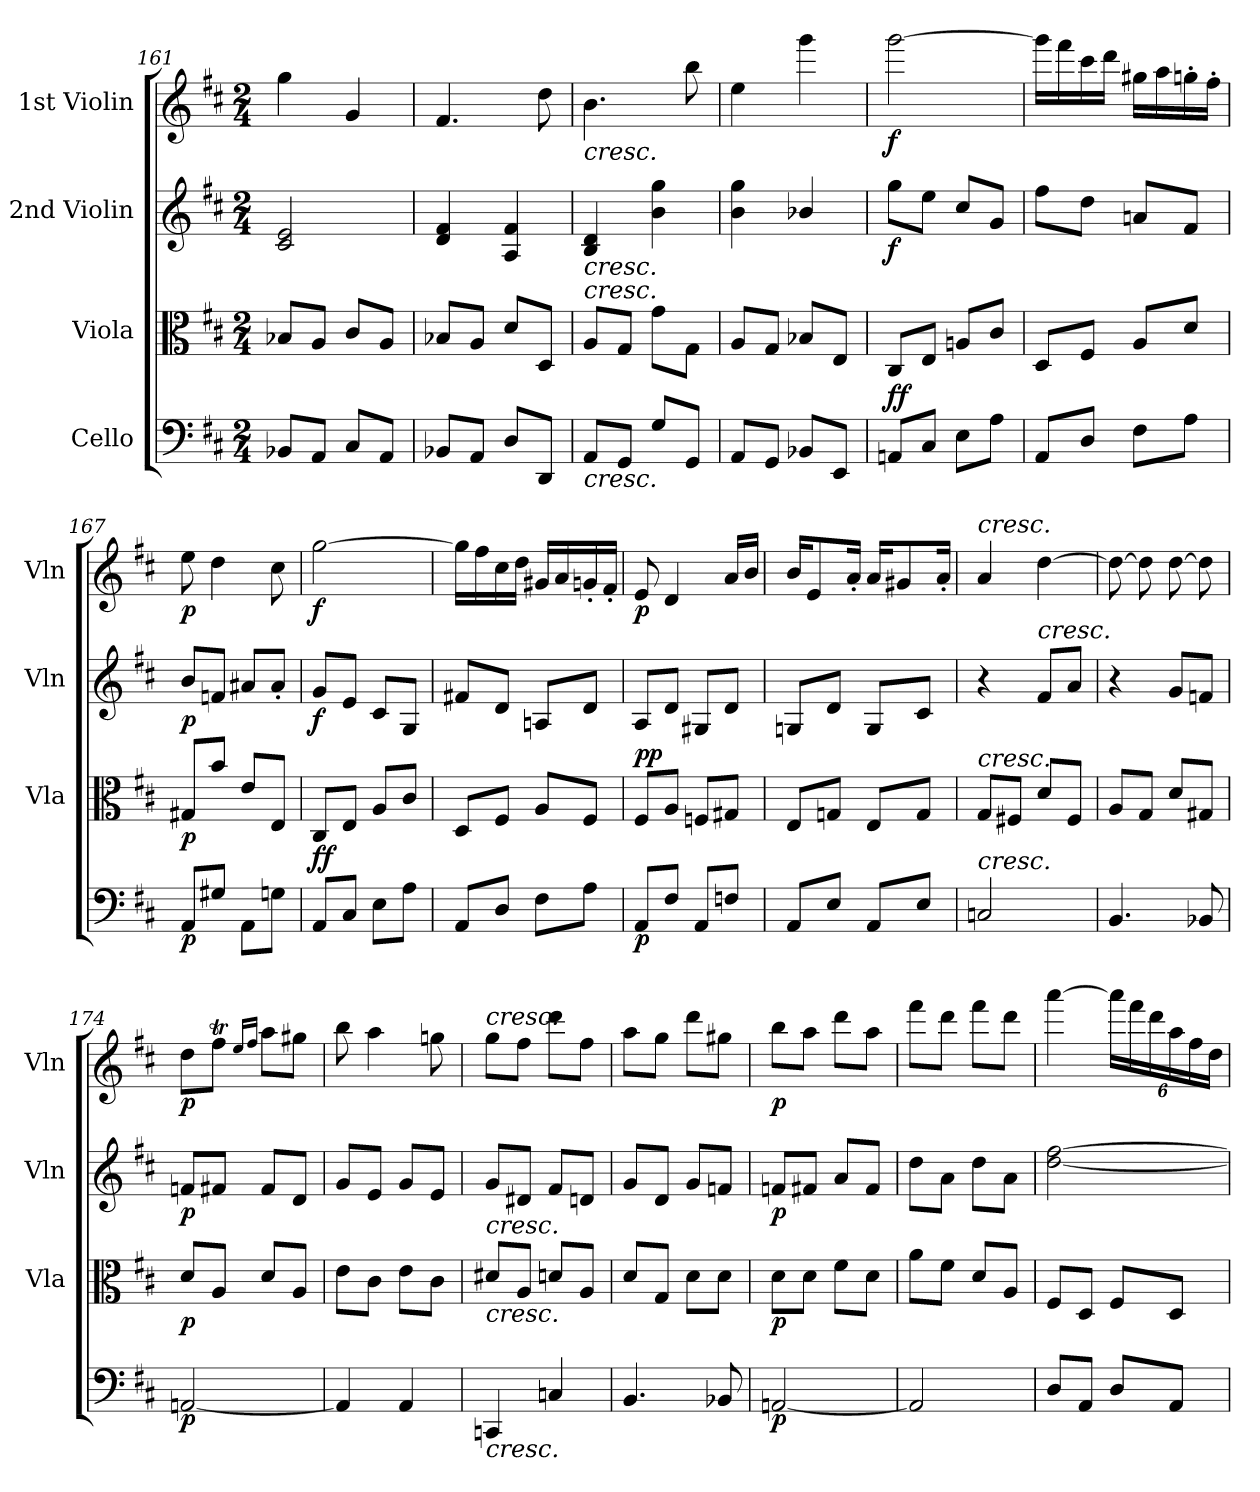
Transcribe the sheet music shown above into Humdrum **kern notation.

**kern	**dynam	**kern	**dynam	**kern	**dynam	**kern	**dynam
*part4	*part4	*part3	*part3	*part2	*part2	*part1	*part1
*staff4	*staff4	*staff3	*staff3	*staff2	*staff2	*staff1	*staff1
*I"Cello	*	*I"Viola	*	*I"2nd Violin	*	*I"1st Violin	*
*	*	*I'Vla	*	*I'Vln	*	*I'Vln	*
*clefF4	*	*clefC3	*	*clefG2	*	*clefG2	*
*k[f#c#]	*	*k[f#c#]	*	*k[f#c#]	*	*k[f#c#]	*
*M2/4	*	*M2/4	*	*M2/4	*	*M2/4	*
=161	=161	=161	=161	=161	=161	=161	=161
8BB-X/L	.	8B-X/L	.	2c#/ 2e/	.	4gg\	.
8AA/J	.	8A/J	.	.	.	.	.
8C#/L	.	8c#/L	.	.	.	4g/	.
8AA/J	.	8A/J	.	.	.	.	.
=162	=162	=162	=162	=162	=162	=162	=162
8BB-X/L	.	8B-X/L	.	4d/ 4f#/	.	4.f#/	.
8AA/J	.	8A/J	.	.	.	.	.
8D/L	.	8d/L	.	4A/ 4f#/	.	.	.
8DD/J	.	8D/J	.	.	.	8dd\	.
=163	=163	=163	=163	=163	=163	=163	=163
!	!	!	!	!	!	!LO:TX:b:i:t=cresc.	!
!	!	!	!	!LO:TX:b:i:t=cresc.	!	!	!
!	!	!LO:TX:a:i:t=cresc.	!	!	!	!	!
!LO:TX:b:i:t=cresc.	!	!	!	!	!	!	!
8AA/L	.	8A/L	.	4B/ 4d/	.	4.b\	.
8GG/J	.	8G/J	.	.	.	.	.
8G/L	.	8g\L	.	4b\ 4gg\	.	.	.
8GG/J	.	8G\J	.	.	.	8bb\	.
=164	=164	=164	=164	=164	=164	=164	=164
8AA/L	.	8A/L	.	4b\ 4gg\	.	4ee\	.
8GG/J	.	8G/J	.	.	.	.	.
8BB-X/L	.	8B-X/L	.	4b-X/	.	4ggg\	.
8EE/J	.	8E/J	.	.	.	.	.
=165	=165	=165	=165	=165	=165	=165	=165
!	!LO:DY:b	!	!	!	!	!	!
!	!LO:DY:n=1:a	!	!	!	!LO:DY:b	!	!LO:DY:b
8AAn/L	f f	8C#/L	.	8gg\L	f	[2ggg\	f
8C#/J	.	8E/J	.	8ee\J	.	.	.
8E\L	.	8An/L	.	8cc#/L	.	.	.
8A\J	.	8c#/J	.	8g/J	.	.	.
=166	=166	=166	=166	=166	=166	=166	=166
8AA/L	.	8D/L	.	8ff#\L	.	16ggg\LL]	.
.	.	.	.	.	.	16fff#\	.
8D/J	.	8F#/J	.	8dd\J	.	16ccc#\	.
.	.	.	.	.	.	16ddd\JJ	.
8F#\L	.	8A/L	.	8an/L	.	16gg#X\LL	.
.	.	.	.	.	.	16aa\	.
8A\J	.	8d/J	.	8f#/J	.	16ggn'\	.
.	.	.	.	.	.	16ff#'\JJ	.
=167	=167	=167	=167	=167	=167	=167	=167
!	!LO:DY:b	!	!LO:DY:b	!	!LO:DY:b	!	!LO:DY:b
8AA/L	p	8G#X/L	p	8b/L	p	8ee\	p
8G#X/J	.	8b/J	.	8fn/J	.	4dd\	.
8AA\L	.	8e/L	.	8a#X/L	.	.	.
8Gn\J	.	8E/J	.	8a#'/J	.	8cc#\	.
=168	=168	=168	=168	=168	=168	=168	=168
!	!LO:DY:b	!	!	!	!	!	!
!	!LO:DY:n=1:a	!	!	!	!LO:DY:b	!	!LO:DY:b
8AA/L	f f	8C#/L	.	8g/L	f	[2gg\	f
8C#/J	.	8E/J	.	8e/J	.	.	.
8E\L	.	8A/L	.	8c#/L	.	.	.
8A\J	.	8c#/J	.	8G/J	.	.	.
=169	=169	=169	=169	=169	=169	=169	=169
8AA/L	.	8D/L	.	8f#X/L	.	16gg\LL]	.
.	.	.	.	.	.	16ff#\	.
8D/J	.	8F#/J	.	8d/J	.	16cc#\	.
.	.	.	.	.	.	16dd\JJ	.
8F#\L	.	8A/L	.	8An/L	.	16g#X/LL	.
.	.	.	.	.	.	16a/	.
8A\J	.	8F#/J	.	8d/J	.	16gn'/	.
.	.	.	.	.	.	16f#'/JJ	.
=170	=170	=170	=170	=170	=170	=170	=170
!	!LO:DY:b	!	!LO:DY:b	!	!	!	!
!	!	!	!LO:DY:n=1:a	!	!	!	!LO:DY:b
8AA/L	p	8F#/L	p p	8A/L	.	8e/	p
8F#/J	.	8A/J	.	8d/J	.	4d/	.
8AA/L	.	8Fn/L	.	8G#X/L	.	.	.
8Fn/J	.	8G#X/J	.	8d/J	.	16a/LL	.
.	.	.	.	.	.	16b/JJ	.
=171	=171	=171	=171	=171	=171	=171	=171
8AA/L	.	8E/L	.	8Gn/L	.	16b/KL	.
.	.	.	.	.	.	8e/	.
8E/J	.	8Gn/J	.	8d/J	.	.	.
.	.	.	.	.	.	16a'/Jk	.
8AA/L	.	8E/L	.	8G/L	.	16a/KL	.
.	.	.	.	.	.	8g#X/	.
8E/J	.	8G/J	.	8c#/J	.	.	.
.	.	.	.	.	.	16a'/Jk	.
=172	=172	=172	=172	=172	=172	=172	=172
!	!	!	!	!	!	!LO:TX:a:i:t=cresc.	!
!	!	!LO:TX:a:i:t=cresc.	!	!	!	!	!
!LO:TX:a:i:t=cresc.	!	!	!	!	!	!	!
2Cn/	.	8G/L	.	4r	.	4a/	.
.	.	8F#X/J	.	.	.	.	.
!	!	!	!	!LO:TX:a:i:t=cresc.	!	!	!
.	.	8d/L	.	8f#/L	.	[4dd\	.
.	.	8F#/J	.	8a/J	.	.	.
=173	=173	=173	=173	=173	=173	=173	=173
4.BB/	.	8A/L	.	4r	.	8dd\_	.
.	.	8G/J	.	.	.	8dd\]	.
.	.	8d/L	.	8g/L	.	[8dd\	.
8BB-X/	.	8G#X/J	.	8fn/J	.	8dd\]	.
=174	=174	=174	=174	=174	=174	=174	=174
!	!LO:DY:b	!	!LO:DY:b	!	!LO:DY:b	!	!LO:DY:b
[2AAn/	p	8d/L	p	8fn/L	p	8dd\L	p
.	.	8A/J	.	8f#X/J	.	8ff#t\J	.
.	.	.	.	.	.	16qee/LL	.
.	.	.	.	.	.	16qff#/JJ	.
.	.	8d/L	.	8f#/L	.	8aa\L	.
.	.	8A/J	.	8d/J	.	8gg#X\J	.
=175	=175	=175	=175	=175	=175	=175	=175
4AA/]	.	8e\L	.	8g/L	.	8bb\	.
.	.	8c#\J	.	8e/J	.	4aa\	.
4AA/	.	8e\L	.	8g/L	.	.	.
.	.	8c#\J	.	8e/J	.	8ggn\	.
=176	=176	=176	=176	=176	=176	=176	=176
!	!	!	!	!	!	!LO:TX:a:i:t=cresc.	!
!	!	!	!	!LO:TX:b:i:t=cresc.	!	!	!
!	!	!LO:TX:b:i:t=cresc.	!	!	!	!	!
!LO:TX:b:i:t=cresc.	!	!	!	!	!	!	!
4CCn/	.	8d#X/L	.	8g/L	.	8gg\L	.
.	.	8A/J	.	8d#X/J	.	8ff#\J	.
4Cn/	.	8dn/L	.	8f#/L	.	8ddd\L	.
.	.	8A/J	.	8dn/J	.	8ff#\J	.
=177	=177	=177	=177	=177	=177	=177	=177
4.BB/	.	8d/L	.	8g/L	.	8aa\L	.
.	.	8G/J	.	8d/J	.	8gg\J	.
.	.	8d\L	.	8g/L	.	8ddd\L	.
8BB-X/	.	8d\J	.	8fn/J	.	8gg#X\J	.
=178	=178	=178	=178	=178	=178	=178	=178
!	!LO:DY:b	!	!LO:DY:b	!	!LO:DY:b	!	!LO:DY:b
[2AAn/	p	8d\L	p	8fn/L	p	8bb\L	p
.	.	8d\J	.	8f#X/J	.	8aa\J	.
.	.	8f#\L	.	8a/L	.	8ddd\L	.
.	.	8d\J	.	8f#/J	.	8aa\J	.
=179	=179	=179	=179	=179	=179	=179	=179
2AA/]	.	8a\L	.	8dd\L	.	8fff#\L	.
.	.	8f#\J	.	8a\J	.	8ddd\J	.
.	.	8d/L	.	8dd\L	.	8fff#\L	.
.	.	8A/J	.	8a\J	.	8ddd\J	.
=180	=180	=180	=180	=180	=180	=180	=180
8D/L	.	8F#/L	.	[2dd\ [2ff#\	.	[4aaa\	.
8AA/J	.	8D/J	.	.	.	.	.
*	*	*	*	*	*	*Xbrackettup	*
8D/L	.	8F#/L	.	.	.	24aaa\LL]	.
.	.	.	.	.	.	24fff#\	.
.	.	.	.	.	.	24ddd\	.
8AA/J	.	8D/J	.	.	.	24aa\	.
.	.	.	.	.	.	24ff#\	.
.	.	.	.	.	.	24dd\JJ	.
=	=	=	=	=	=	=	=
*-	*-	*-	*-	*-	*-	*-	*-
